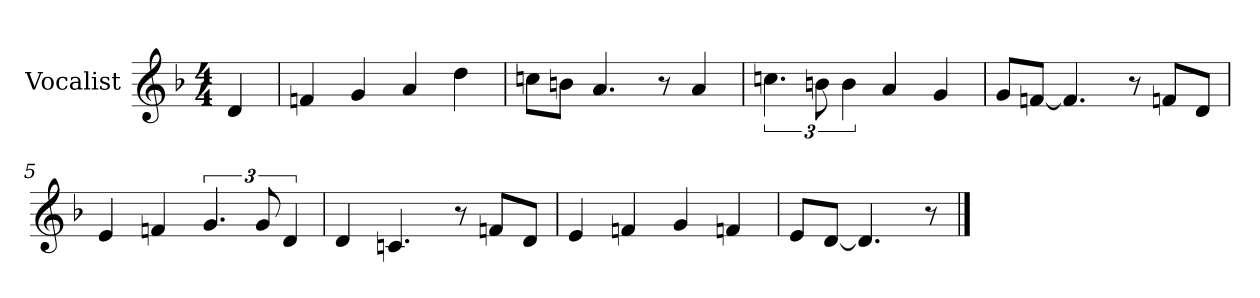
**kern
*part1
*staff1
*I"Vocalist
*k[b-]
*d:
*M4/4
=
4d
=1
4fn
4g
4a
4dd
=2
8ccnL
8bnJ
4.a
8r
4a
=3
6.ccn
12bn
6b
4a
4g
=4
8gL
[8fnJ
4.fn]
8r
8fnL
8dJ
=5
4e
4fn
6.g
12g
6d
=6
4d
4.cn
8r
8fnL
8dJ
=7
4e
4fn
4g
4fn
=8
8eL
[8dJ
4.d]
8r
==
*-
